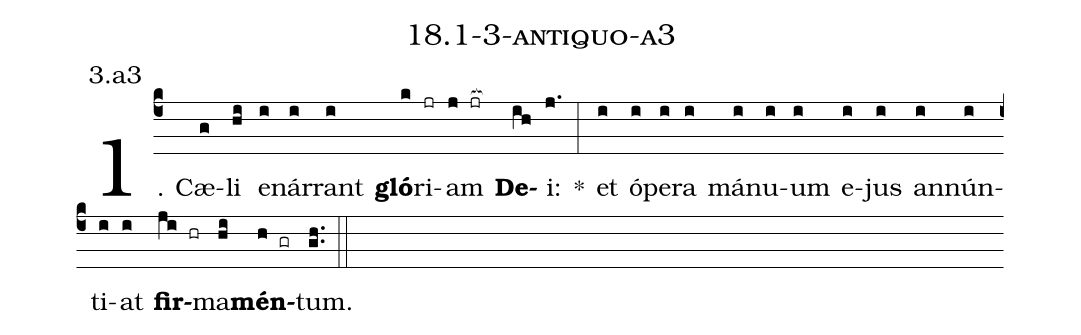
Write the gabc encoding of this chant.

name: 18.1-3-antiquo-a3;
annotation: 3.a3;
%%
(c4)1. Cæ(g)li(hi) e(i)nár(i)rant(i) <b>gló</b>(k)ri(jr)am(j jr[ocb:1{]) <b>De</b>(ih[ocb:0}])i:(j.) *(:) et(i) ó(i)pe(i)ra(i) má(i)nu(i)um(i) e(i)jus(i) an(i)nún(i)ti(i)at(i) <b>fir</b>(ji hr)ma(hi)<b>mén</b>(h gr)tum.(gh..) (::)


%E(i) u(i) o(ji) u(hi) a(h) e.(gh..) (::)
